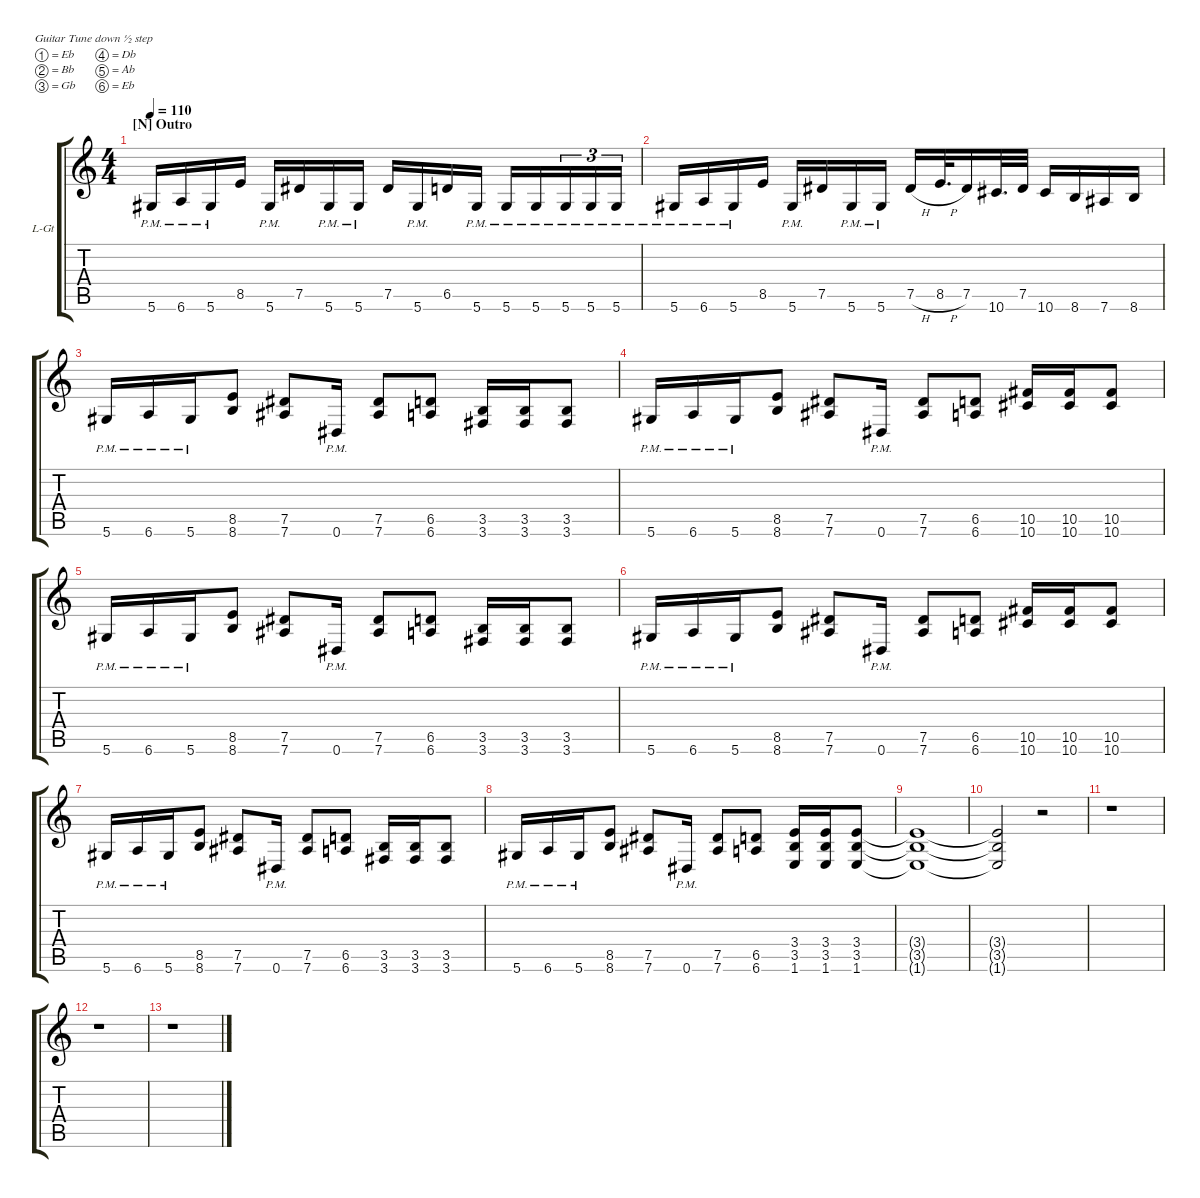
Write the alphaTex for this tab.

\hideDynamics
\bracketExtendMode groupsimilarinstruments
\firstSystemTrackNameOrientation horizontal
\otherSystemsTrackNameOrientation horizontal
\track ("David G. Àlvarez - Lead Guitar" "L-Gt") {instrument distortionguitar}
\staff {score tabs}
\tuning (Eb4 Bb3 Gb3 Db3 Ab2 Eb2)
\ts (4 4)
\section ("N" "Outro")
\tempo 110
\clef g2
\scale
0.523595
\ks c
5.6{pm}.16{dy f} 6.6{pm}.16 5.6{pm}.16 8.5.16 5.6{pm}.16 7.5.16 5.6{pm}.16 5.6{pm}.16 7.5.16 5.6{pm}.16 6.5.16 5.6{pm}.16 5.6{pm}.16 5.6{pm}.16{beam merge} 5.6{pm}.16{tu (3 2) beam merge} 5.6{pm}.16{tu (3 2)} 5.6{pm}.16{tu (3 2)} |
\scale
0.476416 5.6{pm}.16 6.6{pm}.16 5.6{pm}.16 8.5.16 5.6{pm}.16 7.5.16 5.6{pm}.16 5.6{pm}.16 7.5{h}.16 8.5{h}.32{d} 7.5.16 10.6.32{d} 7.5.32 10.6.16 8.6.16 7.6.16 8.6.16 |
5.6{pm}.16 6.6{pm}.16 5.6{pm}.16 (8.5 8.6).8 (7.5 7.6).8 0.6{pm}.16 (7.5 7.6).8 (6.5 6.6).8 (3.5 3.6).16 (3.5 3.6).16 (3.5 3.6).8 |
5.6{pm}.16 6.6{pm}.16 5.6{pm}.16 (8.5 8.6).8 (7.5 7.6).8 0.6{pm}.16 (7.5 7.6).8 (6.5 6.6).8 (10.5 10.6).16 (10.5 10.6).16 (10.5 10.6).8 |
5.6{pm}.16 6.6{pm}.16 5.6{pm}.16 (8.5 8.6).8 (7.5 7.6).8 0.6{pm}.16 (7.5 7.6).8 (6.5 6.6).8 (3.5 3.6).16 (3.5 3.6).16 (3.5 3.6).8 |
5.6{pm}.16 6.6{pm}.16 5.6{pm}.16 (8.5 8.6).8 (7.5 7.6).8 0.6{pm}.16 (7.5 7.6).8 (6.5 6.6).8 (10.5 10.6).16 (10.5 10.6).16 (10.5 10.6).8 |
5.6{pm}.16 6.6{pm}.16 5.6{pm}.16 (8.5 8.6).8 (7.5 7.6).8 0.6{pm}.16 (7.5 7.6).8 (6.5 6.6).8 (3.5 3.6).16 (3.5 3.6).16 (3.5 3.6).8 |
5.6{pm}.16 6.6{pm}.16 5.6{pm}.16 (8.5 8.6).8 (7.5 7.6).8 0.6{pm}.16 (7.5 7.6).8 (6.5 6.6).8 (3.4 3.5 1.6).16 (3.4 3.5 1.6).16 (3.4 3.5 1.6).8 |
(3.4{t} 3.5{t} 1.6{t}).1 |
(3.4{t} 3.5{t} 1.6{t}).2 r.2 |
r.1 |
r.1 |
r.1
